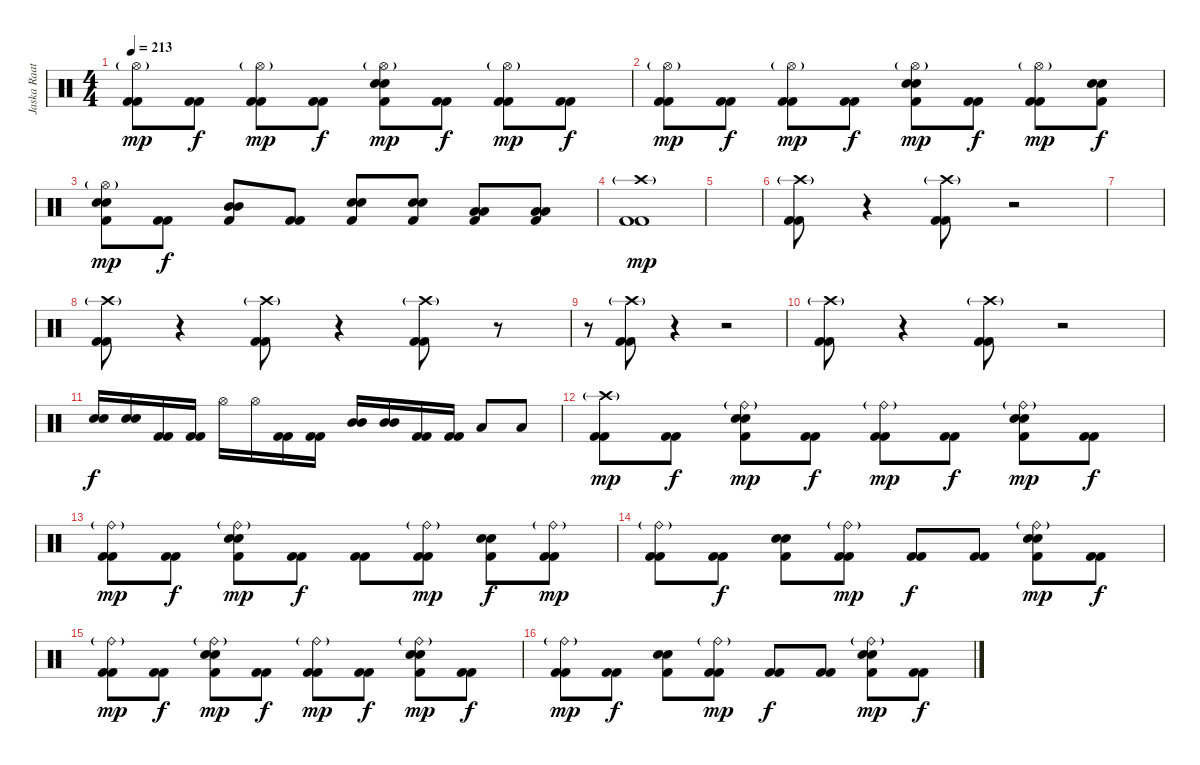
\track ("Jaska Raatikainen" "Jaska Raat") {instrument percussion}
\staff {score}
\articulation defaults
\ts (4 4)
\tempo 213
\clef neutral
\ks c
("Hi-Hat (open)"{g} "Kick (hit) 2" "Kick (hit) 2").8{dy mp} ("Kick (hit) 2" "Kick (hit) 2").8{dy f} ("Hi-Hat (open)"{g} "Kick (hit) 2" "Kick (hit) 2").8{dy mp} ("Kick (hit) 2" "Kick (hit) 2").8{dy f} ("Hi-Hat (open)"{g} "Electric Snare (hit)" "Electric Snare (hit)" "Kick (hit) 2").8{dy mp} ("Kick (hit) 2" "Kick (hit) 2").8{dy f} ("Hi-Hat (open)"{g} "Kick (hit) 2" "Kick (hit) 2").8{dy mp} ("Kick (hit) 2" "Kick (hit) 2").8{dy f} |
("Hi-Hat (open)"{g} "Kick (hit) 2" "Kick (hit) 2").8{dy mp} ("Kick (hit) 2" "Kick (hit) 2").8{dy f} ("Hi-Hat (open)"{g} "Kick (hit) 2" "Kick (hit) 2").8{dy mp} ("Kick (hit) 2" "Kick (hit) 2").8{dy f} ("Hi-Hat (open)"{g} "Electric Snare (hit)" "Electric Snare (hit)" "Kick (hit) 2").8{dy mp} ("Kick (hit) 2" "Kick (hit) 2").8{dy f} ("Hi-Hat (open)"{g} "Kick (hit) 2" "Kick (hit) 2").8{dy mp} ("Electric Snare (hit)" "Electric Snare (hit)" "Kick (hit) 2").8{dy f} |
("Hi-Hat (open)"{g} "Electric Snare (hit)" "Electric Snare (hit)" "Kick (hit) 2").8{dy mp} ("Kick (hit) 2" "Kick (hit) 2").8{dy f} ("Mid Tom (hit)" "Mid Tom (hit)" "Kick (hit) 2").8 ("Kick (hit) 2" "Kick (hit) 2").8 ("Electric Snare (hit)" "Electric Snare (hit)" "Kick (hit) 2").8 ("Electric Snare (hit)" "Electric Snare (hit)" "Kick (hit) 2").8 ("Low Tom (hit)" "Low Tom (hit)" "Kick (hit) 2").8 ("Low Tom (hit)" "Low Tom (hit)" "Kick (hit) 2").8 |
("Crash high (hit)"{g} "Kick (hit) 2" "Kick (hit) 2").1{dy mp} |
|
("Crash high (hit)"{g} "Kick (hit) 2" "Kick (hit) 2").8 r.4 ("Crash high (hit)"{g} "Kick (hit) 2" "Kick (hit) 2").8 r.2 |
|
("Crash high (hit)"{g} "Kick (hit) 2" "Kick (hit) 2").8 r.4 ("Crash high (hit)"{g} "Kick (hit) 2" "Kick (hit) 2").8 r.4 ("Crash high (hit)"{g} "Kick (hit) 2" "Kick (hit) 2").8 r.8 |
r.8 ("Crash high (hit)"{g} "Kick (hit) 2" "Kick (hit) 2").8 r.4 r.2 |
("Crash high (hit)"{g} "Kick (hit) 2" "Kick (hit) 2").8 r.4 ("Crash high (hit)"{g} "Kick (hit) 2" "Kick (hit) 2").8 r.2 |
("Electric Snare (hit)" "Electric Snare (hit)").16{dy f} ("Electric Snare (hit)" "Electric Snare (hit)").16 ("Kick (hit) 2" "Kick (hit) 2").16 ("Kick (hit) 2" "Kick (hit) 2").16 "Hi-Hat (open)".16 "Hi-Hat (open)".16 ("Kick (hit) 2" "Kick (hit) 2").16 ("Kick (hit) 2" "Kick (hit) 2").16 ("Mid Tom (hit)" "Mid Tom (hit)").16 ("Mid Tom (hit)" "Mid Tom (hit)").16 ("Kick (hit) 2" "Kick (hit) 2").16 ("Kick (hit) 2" "Kick (hit) 2").16 "Low Tom (hit)".8 "Low Tom (hit)".8 |
("Crash high (hit)"{g} "Kick (hit) 2" "Kick (hit) 2").8{dy mp} ("Kick (hit) 2" "Kick (hit) 2").8{dy f} ("Ride (bell)"{g} "Electric Snare (hit)" "Electric Snare (hit)" "Kick (hit) 2").8{dy mp} ("Kick (hit) 2" "Kick (hit) 2").8{dy f} ("Ride (bell)"{g} "Kick (hit) 2" "Kick (hit) 2").8{dy mp} ("Kick (hit) 2" "Kick (hit) 2").8{dy f} ("Ride (bell)"{g} "Electric Snare (hit)" "Electric Snare (hit)" "Kick (hit) 2").8{dy mp} ("Kick (hit) 2" "Kick (hit) 2").8{dy f} |
("Ride (bell)"{g} "Kick (hit) 2" "Kick (hit) 2").8{dy mp} ("Kick (hit) 2" "Kick (hit) 2").8{dy f} ("Ride (bell)"{g} "Electric Snare (hit)" "Electric Snare (hit)" "Kick (hit) 2").8{dy mp} ("Kick (hit) 2" "Kick (hit) 2").8{dy f} ("Kick (hit) 2" "Kick (hit) 2").8 ("Ride (bell)"{g} "Kick (hit) 2" "Kick (hit) 2").8{dy mp} ("Electric Snare (hit)" "Electric Snare (hit)" "Kick (hit) 2").8{dy f} ("Ride (bell)"{g} "Kick (hit) 2" "Kick (hit) 2").8{dy mp} |
("Ride (bell)"{g} "Kick (hit) 2" "Kick (hit) 2").8 ("Kick (hit) 2" "Kick (hit) 2").8{dy f} ("Electric Snare (hit)" "Electric Snare (hit)" "Kick (hit) 2").8 ("Ride (bell)"{g} "Kick (hit) 2" "Kick (hit) 2").8{dy mp} ("Kick (hit) 2" "Kick (hit) 2").8{dy f} ("Kick (hit) 2" "Kick (hit) 2").8 ("Ride (bell)"{g} "Electric Snare (hit)" "Electric Snare (hit)" "Kick (hit) 2").8{dy mp} ("Kick (hit) 2" "Kick (hit) 2").8{dy f} |
("Ride (bell)"{g} "Kick (hit) 2" "Kick (hit) 2").8{dy mp} ("Kick (hit) 2" "Kick (hit) 2").8{dy f} ("Ride (bell)"{g} "Electric Snare (hit)" "Electric Snare (hit)" "Kick (hit) 2").8{dy mp} ("Kick (hit) 2" "Kick (hit) 2").8{dy f} ("Ride (bell)"{g} "Kick (hit) 2" "Kick (hit) 2").8{dy mp} ("Kick (hit) 2" "Kick (hit) 2").8{dy f} ("Ride (bell)"{g} "Electric Snare (hit)" "Electric Snare (hit)" "Kick (hit) 2").8{dy mp} ("Kick (hit) 2" "Kick (hit) 2").8{dy f} |
("Ride (bell)"{g} "Kick (hit) 2" "Kick (hit) 2").8{dy mp} ("Kick (hit) 2" "Kick (hit) 2").8{dy f} ("Electric Snare (hit)" "Electric Snare (hit)" "Kick (hit) 2").8 ("Ride (bell)"{g} "Kick (hit) 2" "Kick (hit) 2").8{dy mp} ("Kick (hit) 2" "Kick (hit) 2").8{dy f} ("Kick (hit) 2" "Kick (hit) 2").8 ("Ride (bell)"{g} "Electric Snare (hit)" "Electric Snare (hit)" "Kick (hit) 2").8{dy mp} ("Kick (hit) 2" "Kick (hit) 2").8{dy f}
